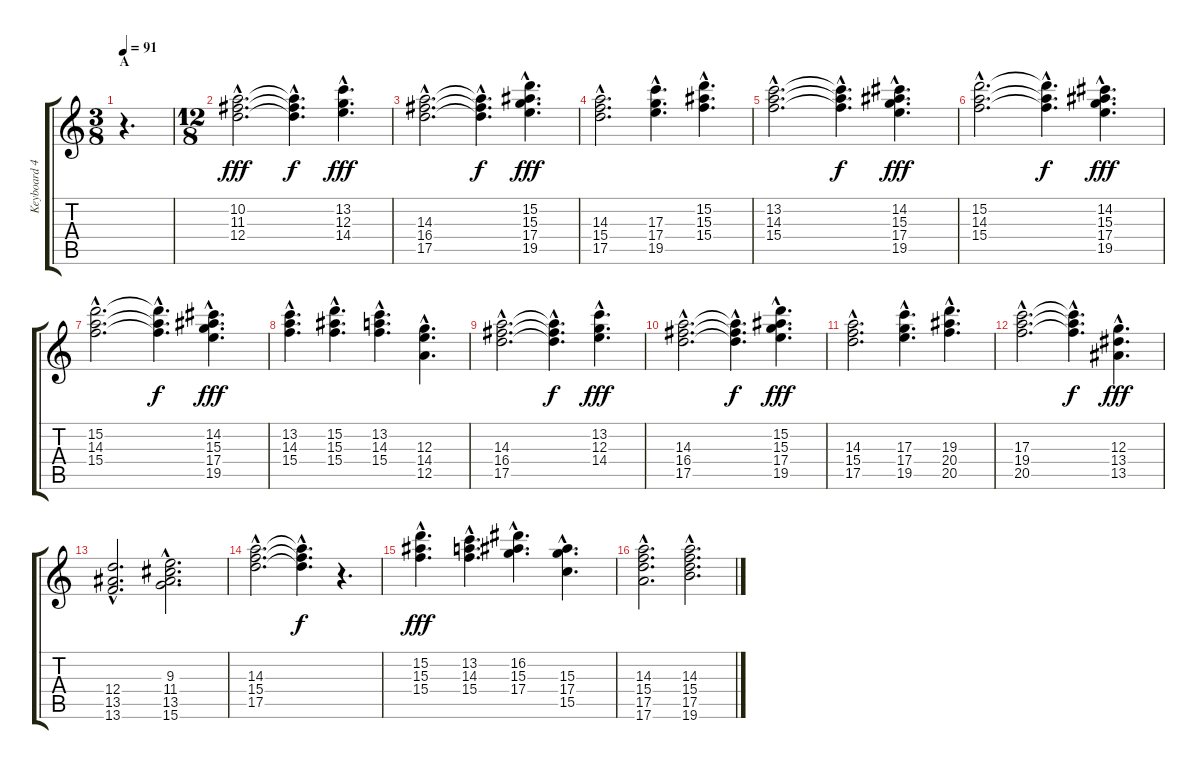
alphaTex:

\track ("Keyboard 4" "Keyboard 4") {instrument synthstrings1}
\staff {score tabs}
\tuning (E5 B4 G4 D4 A3 E3) {hide}
\ts (3 8)
\section ("" "A")
\tempo 91
\clef g2
\ks c
r.4{d dy fff instrument synthstrings1} |
\ts (12 8)
(10.2{hac} 11.3{hac} 12.4{hac}).2{d} (10.2{hac t} 11.3{hac t} 12.4{hac t}).4{d dy f} (13.2{hac} 12.3{hac} 14.4{hac}).4{d dy fff} |
(14.3{hac} 16.4{hac} 17.5{hac}).2{d} (14.3{hac t} 16.4{hac t} 17.5{hac t}).4{d dy f} (15.2{hac} 15.3{hac} 17.4{hac} 19.5{hac}).4{d dy fff} |
(14.3{hac} 15.4{hac} 17.5{hac}).2{d} (17.3{hac} 17.4{hac} 19.5{hac}).4{d} (15.2{hac} 15.3{hac} 15.4{hac}).4{d} |
(13.2{hac} 14.3{hac} 15.4{hac}).2{d} (13.2{hac t} 14.3{hac t} 15.4{hac t}).4{d dy f} (14.2{hac} 15.3{hac} 17.4{hac} 19.5{hac}).4{d dy fff} |
(15.2{hac} 14.3{hac} 15.4{hac}).2{d} (15.2{hac t} 14.3{hac t} 15.4{hac t}).4{d dy f} (14.2{hac} 15.3{hac} 17.4{hac} 19.5{hac}).4{d dy fff} |
(15.2{hac} 14.3{hac} 15.4{hac}).2{d} (15.2{hac t} 14.3{hac t} 15.4{hac t}).4{d dy f} (14.2{hac} 15.3{hac} 17.4{hac} 19.5{hac}).4{d dy fff} |
(13.2{hac} 14.3{hac} 15.4{hac}).4{d} (15.2{hac} 15.3{hac} 15.4{hac}).4{d} (13.2{hac} 14.3{hac} 15.4{hac}).4{d} (12.3{hac} 14.4{hac} 12.5{hac}).4{d} |
(14.3{hac} 16.4{hac} 17.5{hac}).2{d} (14.3{hac t} 16.4{hac t} 17.5{hac t}).4{d dy f} (13.2{hac} 12.3{hac} 14.4{hac}).4{d dy fff} |
(14.3{hac} 16.4{hac} 17.5{hac}).2{d} (14.3{hac t} 16.4{hac t} 17.5{hac t}).4{d dy f} (15.2{hac} 15.3{hac} 17.4{hac} 19.5{hac}).4{d dy fff} |
(14.3{hac} 15.4{hac} 17.5{hac}).2{d} (17.3{hac} 17.4{hac} 19.5{hac}).4{d} (19.3{hac} 20.4{hac} 20.5{hac}).4{d} |
(17.3{hac} 19.4{hac} 20.5{hac}).2{d} (17.3{hac t} 19.4{hac t} 20.5{hac t}).4{d dy f} (12.3{hac} 13.4{hac} 13.5{hac}).4{d dy fff} |
(12.4{hac} 13.5{hac} 13.6{hac}).2{d} (9.3{hac} 11.4{hac} 13.5{hac} 15.6{hac}).2{d} |
(14.3{hac} 15.4{hac} 17.5{hac}).2{d} (14.3{hac t} 15.4{hac t} 17.5{hac t}).4{d dy f} r.4{d} |
(15.2{hac} 15.3{hac} 15.4{hac}).4{d dy fff} (13.2{hac} 14.3{hac} 15.4{hac}).4{d} (16.2{hac} 15.3{hac} 17.4{hac}).4{d} (15.3{hac} 17.4{hac} 15.5{hac}).4{d} |
(14.3{hac} 15.4{hac} 17.5{hac} 17.6{hac}).2{d} (14.3{hac} 15.4{hac} 17.5{hac} 19.6{hac}).2{d}
